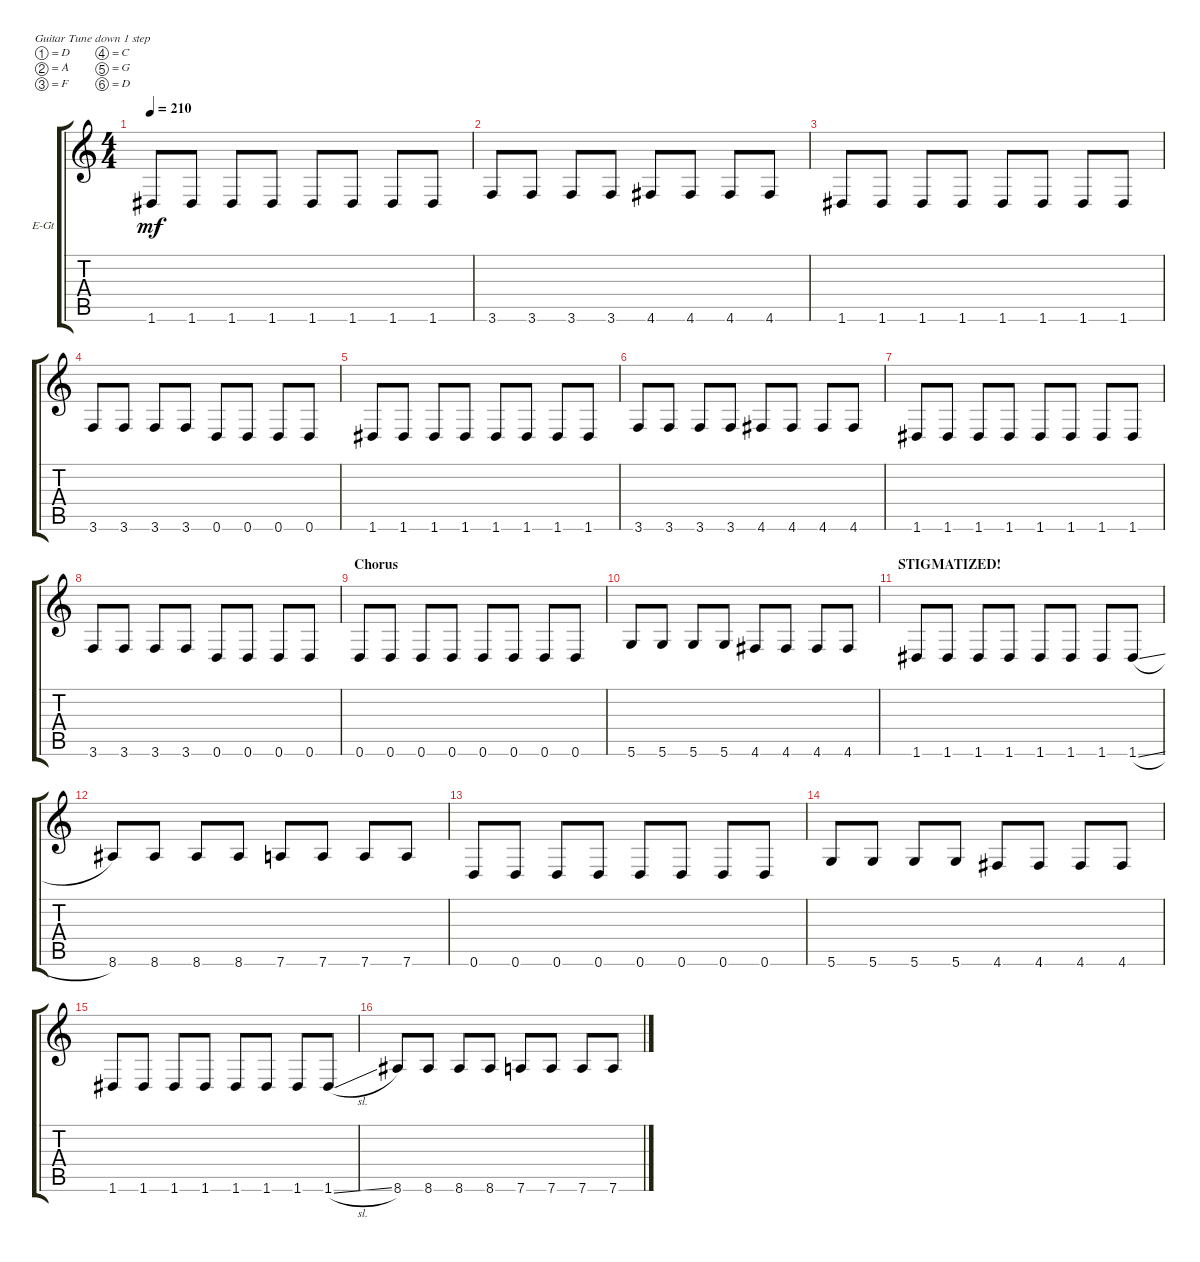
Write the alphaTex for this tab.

\defaultSystemsLayout 4
\bracketExtendMode groupsimilarinstruments
\firstSystemTrackNameOrientation horizontal
\otherSystemsTrackNameOrientation horizontal
\track ("Bernd Kost II" "E-Gt") {instrument distortionguitar}
\staff {score tabs}
\tuning (D4 A3 F3 C3 G2 D2)
\ts (4 4)
\tempo 210
\clef g2
\ks c
1.6.8{dy mf} 1.6.8 1.6.8 1.6.8 1.6.8 1.6.8 1.6.8 1.6.8 |
3.6.8 3.6.8 3.6.8 3.6.8 4.6.8 4.6.8 4.6.8 4.6.8 |
1.6.8 1.6.8 1.6.8 1.6.8 1.6.8 1.6.8 1.6.8 1.6.8 |
3.6.8 3.6.8 3.6.8 3.6.8 0.6.8 0.6.8 0.6.8 0.6.8 |
1.6.8 1.6.8 1.6.8 1.6.8 1.6.8 1.6.8 1.6.8 1.6.8 |
3.6.8 3.6.8 3.6.8 3.6.8 4.6.8 4.6.8 4.6.8 4.6.8 |
1.6.8 1.6.8 1.6.8 1.6.8 1.6.8 1.6.8 1.6.8 1.6.8 |
3.6.8 3.6.8 3.6.8 3.6.8 0.6.8 0.6.8 0.6.8 0.6.8 |
\section ("" "Chorus")
0.6.8 0.6.8 0.6.8 0.6.8 0.6.8 0.6.8 0.6.8 0.6.8 |
5.6.8 5.6.8 5.6.8 5.6.8 4.6.8 4.6.8 4.6.8 4.6.8 |
\section ("" "STIGMATIZED!")
1.6.8 1.6.8 1.6.8 1.6.8 1.6.8 1.6.8 1.6.8 1.6{sl}.8 |
8.6.8 8.6.8 8.6.8 8.6.8 7.6.8 7.6.8 7.6.8 7.6.8 |
0.6.8 0.6.8 0.6.8 0.6.8 0.6.8 0.6.8 0.6.8 0.6.8 |
5.6.8 5.6.8 5.6.8 5.6.8 4.6.8 4.6.8 4.6.8 4.6.8 |
1.6.8 1.6.8 1.6.8 1.6.8 1.6.8 1.6.8 1.6.8 1.6{sl}.8 |
8.6.8 8.6.8 8.6.8 8.6.8 7.6.8 7.6.8 7.6.8 7.6.8
